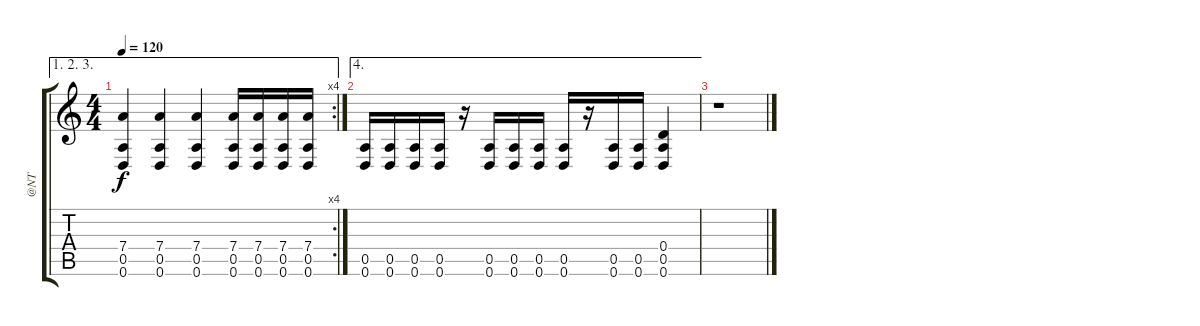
\track ("@NT" "@NT") {instrument distortionguitar}
\staff {score tabs}
\tuning (E4 B3 G3 D3 A2 D2) {hide}
\ae (1 2 3)
\rc 4
\ts (4 4)
\tempo 120
\clef g2
\ks c
(7.4 0.5 0.6).4{dy f} (7.4 0.5 0.6).4 (7.4 0.5 0.6).4 (7.4 0.5 0.6).16 (7.4 0.5 0.6).16 (7.4 0.5 0.6).16 (7.4 0.5 0.6).16 |
\ae 4
(0.5 0.6).16 (0.5 0.6).16 (0.5 0.6).16 (0.5 0.6).16 r.16 (0.5 0.6).16 (0.5 0.6).16 (0.5 0.6).16 (0.5 0.6).16 r.16 (0.5 0.6).16 (0.5 0.6).16 (0.4 0.5 0.6).4 |
r.1
